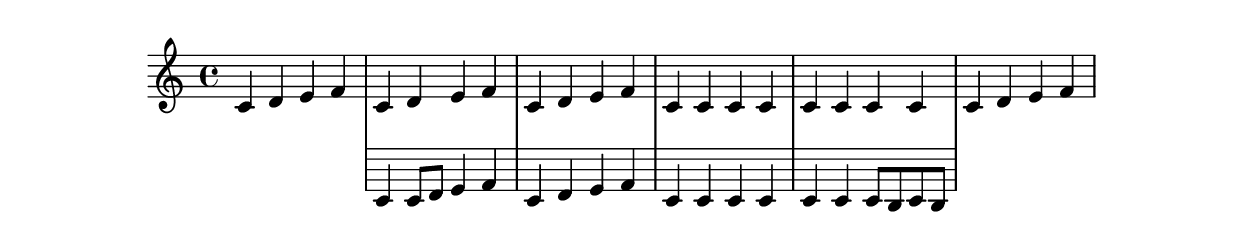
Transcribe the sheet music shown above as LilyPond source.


\version "2.7.39"

\header {

texidoc= "
An additional stave can be typeset in the middle of a score line. 
A new context type is created for the temporary staff to avoid printing 
time and key signatures and clef at the beginning of the extra stave.
"
} 

\score {
   {
    \relative c' {
      \new Staff = One { c4 d e f }
      <<
        {c d e f | c d e f | c c c c | c c c c }
        \new TemporaryStaff = Two { c4 c8 d e4 f | c d e f |
          c c c c | c c c8 b c b |}
      >>
      c4 d e f |
    }
  }
  \layout {
    \context {
      \Score
      \consists Span_bar_engraver
      % Avoid a vertical line at the beginning of the system:
      \remove System_start_delimiter_engraver
      % Incorporate the new context in the hierarchy
      \accepts "TemporaryStaff"
    }
    \context {
      \Staff
      \name "TemporaryStaff"
      \alias "Staff"
      \remove "Clef_engraver"
      \remove "Time_signature_engraver"
      \remove "Key_engraver"
    }
  }
}

